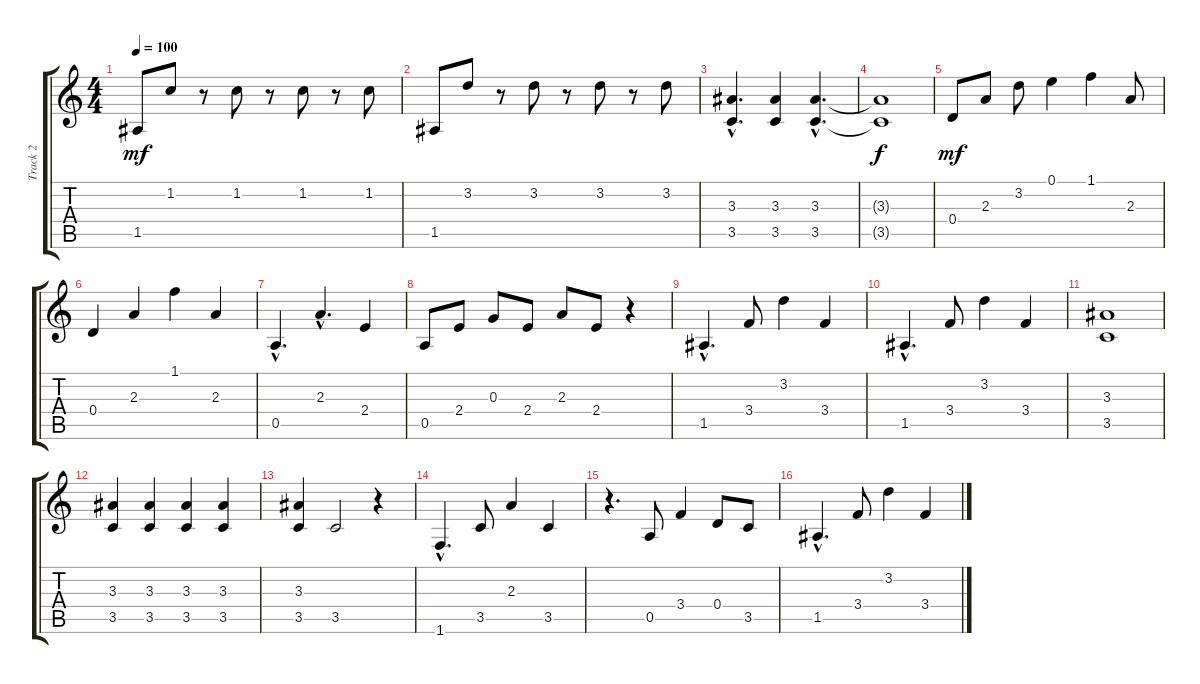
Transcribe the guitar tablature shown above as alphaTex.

\track ("Track 2" "Track 2") {instrument acousticguitarnylon}
\staff {score tabs}
\tuning (E4 B3 G3 D3 A2 E2) {hide}
\ts (4 4)
\tempo 100
\clef g2
\ks c
1.5.8{dy mf} 1.2.8 r.8 1.2.8 r.8 1.2.8 r.8 1.2.8 |
1.5.8 3.2.8 r.8 3.2.8 r.8 3.2.8 r.8 3.2.8 |
(3.3{hac} 3.5{hac}).4{d} (3.3 3.5).4 (3.3{hac} 3.5{hac}).4{d} |
(3.3{t} 3.5{t}).1{dy f} |
0.4.8{dy mf volume 10} 2.3.8 3.2.8 0.1.4 1.1.4 2.3.8 |
0.4.4 2.3.4 1.1.4 2.3.4 |
0.5{hac}.4{d} 2.3{hac}.4{d} 2.4.4 |
0.5.8 2.4.8 0.3.8 2.4.8 2.3.8 2.4.8 r.4 |
1.5{hac}.4{d} 3.4.8 3.2.4 3.4.4 |
1.5{hac}.4{d} 3.4.8 3.2.4 3.4.4 |
(3.3 3.5).1 |
(3.3 3.5).4 (3.3 3.5).4 (3.3 3.5).4 (3.3 3.5).4 |
(3.3 3.5).4 3.5.2 r.4 |
1.6{hac}.4{d volume 11} 3.5.8 2.3.4 3.5.4 |
r.4{d} 0.5.8 3.4.4 0.4.8 3.5.8 |
1.5{hac}.4{d} 3.4.8 3.2.4 3.4.4
